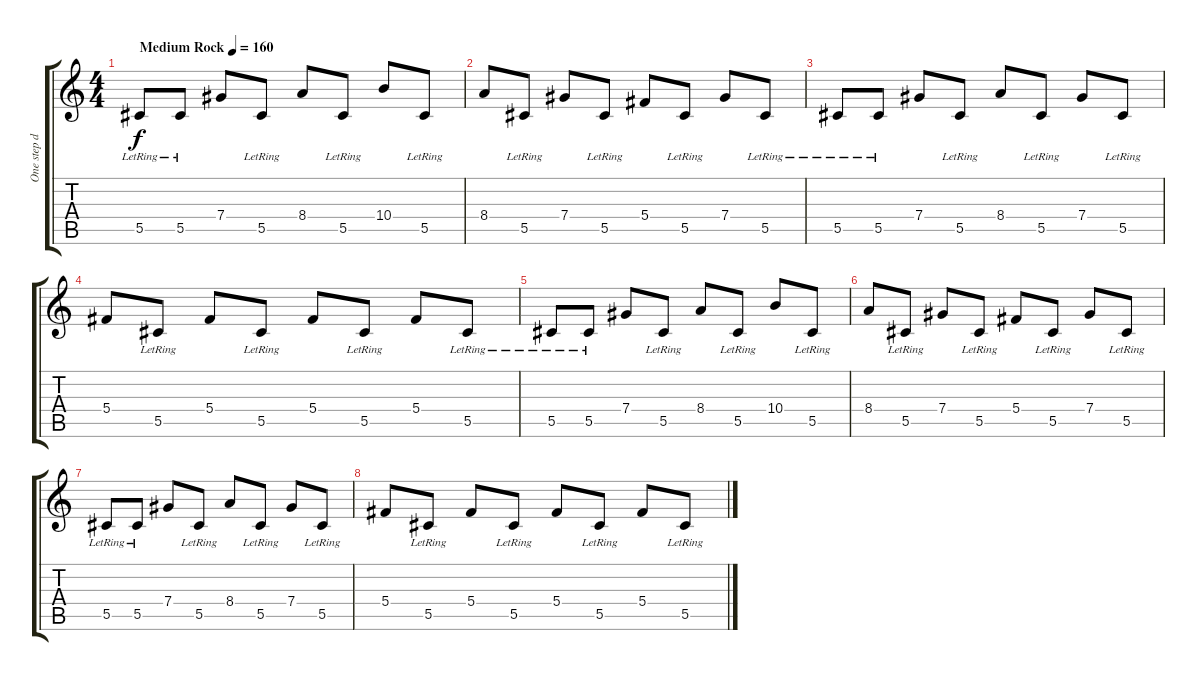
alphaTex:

\track ("One step down Capo 5" "One step d") {instrument acousticguitarsteel}
\staff {score tabs}
\tuning (Eb4 Bb3 Gb3 Db3 Ab2 Eb2) {hide}
\ts (4 4)
\tempo (160 "Medium Rock")
\clef g2
\ks c
5.5{lr}.8{dy f instrument acousticguitarsteel} 5.5{lr}.8 7.4.8 5.5{lr}.8 8.4.8 5.5{lr}.8 10.4.8 5.5{lr}.8 |
8.4.8 5.5{lr}.8 7.4.8 5.5{lr}.8 5.4.8 5.5{lr}.8 7.4.8 5.5{lr}.8 |
5.5{lr}.8 5.5{lr}.8 7.4.8 5.5{lr}.8 8.4.8 5.5{lr}.8 7.4.8 5.5{lr}.8 |
5.4.8 5.5{lr}.8 5.4.8 5.5{lr}.8 5.4.8 5.5{lr}.8 5.4.8 5.5{lr}.8 |
5.5{lr}.8 5.5{lr}.8 7.4.8 5.5{lr}.8 8.4.8 5.5{lr}.8 10.4.8 5.5{lr}.8 |
8.4.8 5.5{lr}.8 7.4.8 5.5{lr}.8 5.4.8 5.5{lr}.8 7.4.8 5.5{lr}.8 |
5.5{lr}.8 5.5{lr}.8 7.4.8 5.5{lr}.8 8.4.8 5.5{lr}.8 7.4.8 5.5{lr}.8 |
5.4.8 5.5{lr}.8 5.4.8 5.5{lr}.8 5.4.8 5.5{lr}.8 5.4.8 5.5{lr}.8
